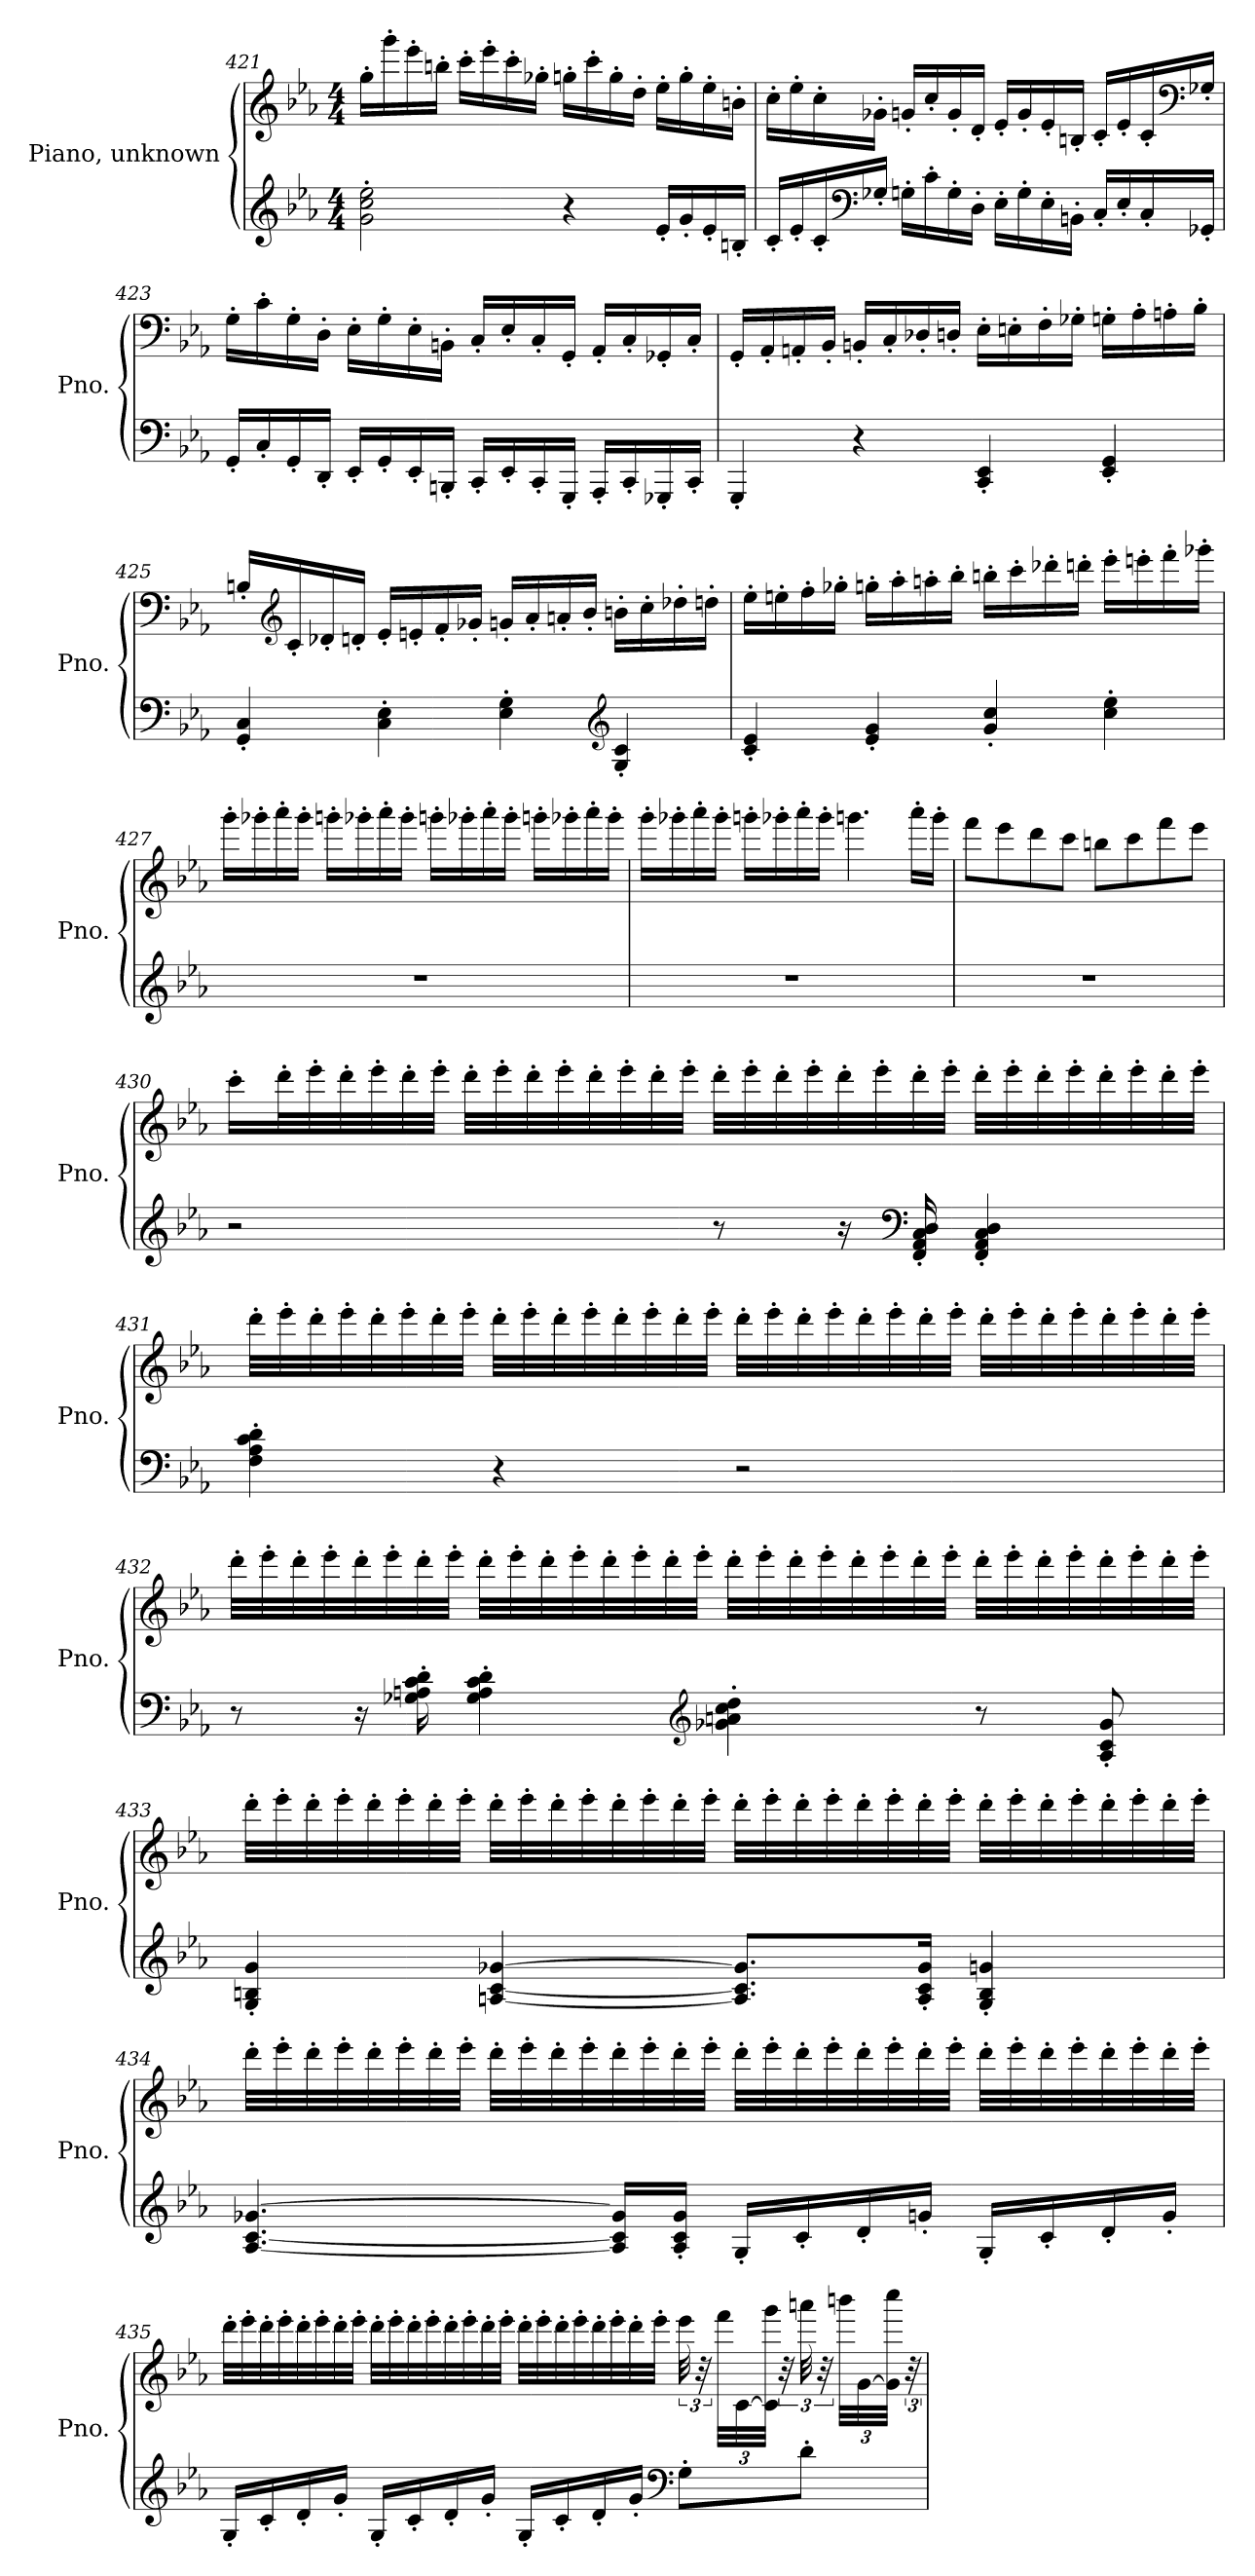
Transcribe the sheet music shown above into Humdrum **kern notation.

**kern	**kern
*part1	*part1
*staff2	*staff1
*I"Piano, unknown	*
*I'Pno.	*
!!LO:PB:g=z
*clefG2	*clefG2
*k[b-e-a-]	*k[b-e-a-]
*M4/4	*M4/4
=421	=421
2g\' 2cc\' 2ee-\'	16gg'\LL
.	16ggg'\
.	16eee-'\
.	16bbn'\JJ
.	16ccc'\LL
.	16eee-'\
.	16ccc'\
.	16gg-X'\JJ
4r	16ggn'\LL
.	16ccc'\
.	16gg'\
.	16dd'\JJ
16e-'/LL	16ee-'\LL
16g'/	16gg'\
16e-'/	16ee-'\
16Bn'/JJ	16bn'\JJ
=422	=422
16c'/LL	16cc'\LL
16e-'/	16ee-'\
16c'/	16cc'\
*clefF4	*
16G-X'/JJ	16g-X'\JJ
16Gn'\LL	16gn'/LL
16c'\	16cc'/
16G'\	16g'/
16D'\JJ	16d'/JJ
16E-'\LL	16e-'/LL
16G'\	16g'/
16E-'\	16e-'/
16BBn'\JJ	16Bn'/JJ
16C'/LL	16c'/LL
16E-'/	16e-'/
16C'/	16c'/
*	*clefF4
16GG-X'/JJ	16G-X'/JJ
!!LO:LB:g=z
=423	=423
16GG'/LL	16G'\LL
16C'/	16c'\
16GG'/	16G'\
16DD'/JJ	16D'\JJ
16EE-'/LL	16E-'\LL
16GG'/	16G'\
16EE-'/	16E-'\
16BBBn'/JJ	16BBn'\JJ
16CC'/LL	16C'/LL
16EE-'/	16E-'/
16CC'/	16C'/
16GGG'/JJ	16GG'/JJ
16AAA-'/LL	16AA-'/LL
16CC'/	16C'/
16GGG-X'/	16GG-X'/
16CC'/JJ	16C'/JJ
=424	=424
4GGG'/	16GG'/LL
.	16AA-'/
.	16AAn'/
.	16BB-'/JJ
4r	16BBn'/LL
.	16C'/
.	16D-X'/
.	16Dn'/JJ
4CC/' 4EE-/'	16E-'\LL
.	16En'\
.	16F'\
.	16G-X'\JJ
4EE-/' 4GG/'	16Gn'\LL
.	16A-'\
.	16An'\
.	16B-'\JJ
!!LO:LB:g=z
=425	=425
4GG/' 4C/'	16Bn'/LL
*	*clefG2
.	16c'/
.	16d-X'/
.	16dn'/JJ
4C\' 4E-\'	16e-'/LL
.	16en'/
.	16f'/
.	16g-X'/JJ
4E-\' 4G\'	16gn'/LL
.	16a-'/
.	16an'/
.	16b-'/JJ
*clefG2	*
4G/' 4c/'	16bn'\LL
.	16cc'\
.	16dd-X'\
.	16ddn'\JJ
!!LO:LB:g=z
=426	=426
4c/' 4e-/'	16ee-'\LL
.	16een'\
.	16ff'\
.	16gg-X'\JJ
4e-/' 4g/'	16ggn'\LL
.	16aa-'\
.	16aan'\
.	16bb-'\JJ
4g/' 4cc/'	16bbn'\LL
.	16ccc'\
.	16ddd-X'\
.	16dddn'\JJ
4cc\' 4ee-\'	16eee-'\LL
.	16eeen'\
.	16fff'\
.	16ggg-X'\JJ
!!LO:LB:g=z
=427	=427
1r	16ggg'\LL
.	16ggg-X'\
.	16aaa-'\
.	16ggg-'\JJ
.	16gggn'\LL
.	16ggg-X'\
.	16aaa-'\
.	16ggg-'\JJ
.	16gggn'\LL
.	16ggg-X'\
.	16aaa-'\
.	16ggg-'\JJ
.	16gggn'\LL
.	16ggg-X'\
.	16aaa-'\
.	16ggg-'\JJ
=428	=428
1r	16ggg'\LL
.	16ggg-X'\
.	16aaa-'\
.	16ggg-'\JJ
.	16gggn'\LL
.	16ggg-X'\
.	16aaa-'\
.	16ggg-'\JJ
.	4.gggn\
.	16aaa-'\LL
.	16ggg'\JJ
!!LO:LB:g=z
=429	=429
1r	8fff\L
.	8eee-\
.	8ddd\
.	8ccc\J
.	8bbn\L
.	8ccc\
.	8fff\
.	8eee-\J
!!LO:PB:g=z
=430	=430
2r	16ccc'\LL
.	32ddd'\L
.	32eee-'\
.	32ddd'\
.	32eee-'\
.	32ddd'\
.	32eee-'\JJJ
.	32ddd'\LLL
.	32eee-'\
.	32ddd'\
.	32eee-'\
.	32ddd'\
.	32eee-'\
.	32ddd'\
.	32eee-'\JJJ
8r	32ddd'\LLL
.	32eee-'\
.	32ddd'\
.	32eee-'\
16r	32ddd'\
.	32eee-'\
*clefF4	*
16FF/' 16AA-/' 16C/' 16D/'	32ddd'\
.	32eee-'\JJJ
4FF/' 4AA-/' 4C/' 4D/'	32ddd'\LLL
.	32eee-'\
.	32ddd'\
.	32eee-'\
.	32ddd'\
.	32eee-'\
.	32ddd'\
.	32eee-'\JJJ
!!LO:LB:g=z
=431	=431
4F\' 4A-\' 4c\' 4d\'	32ddd'\LLL
.	32eee-'\
.	32ddd'\
.	32eee-'\
.	32ddd'\
.	32eee-'\
.	32ddd'\
.	32eee-'\JJJ
4r	32ddd'\LLL
.	32eee-'\
.	32ddd'\
.	32eee-'\
.	32ddd'\
.	32eee-'\
.	32ddd'\
.	32eee-'\JJJ
2r	32ddd'\LLL
.	32eee-'\
.	32ddd'\
.	32eee-'\
.	32ddd'\
.	32eee-'\
.	32ddd'\
.	32eee-'\JJJ
.	32ddd'\LLL
.	32eee-'\
.	32ddd'\
.	32eee-'\
.	32ddd'\
.	32eee-'\
.	32ddd'\
.	32eee-'\JJJ
!!LO:LB:g=z
=432	=432
8r	32ddd'\LLL
.	32eee-'\
.	32ddd'\
.	32eee-'\
16r	32ddd'\
.	32eee-'\
16G-X\' 16An\' 16c\' 16d\'	32ddd'\
.	32eee-'\JJJ
4G-\' 4A\' 4c\' 4d\'	32ddd'\LLL
.	32eee-'\
.	32ddd'\
.	32eee-'\
.	32ddd'\
.	32eee-'\
.	32ddd'\
.	32eee-'\JJJ
*clefG2	*
4g-X\' 4an\' 4cc\' 4dd\'	32ddd'\LLL
.	32eee-'\
.	32ddd'\
.	32eee-'\
.	32ddd'\
.	32eee-'\
.	32ddd'\
.	32eee-'\JJJ
8r	32ddd'\LLL
.	32eee-'\
.	32ddd'\
.	32eee-'\
8A/' 8c/' 8g-/'	32ddd'\
.	32eee-'\
.	32ddd'\
.	32eee-'\JJJ
!!LO:LB:g=z
=433	=433
4G/' 4Bn/' 4g/'	32ddd'\LLL
.	32eee-'\
.	32ddd'\
.	32eee-'\
.	32ddd'\
.	32eee-'\
.	32ddd'\
.	32eee-'\JJJ
[4An/ [4c/ [4g-X/	32ddd'\LLL
.	32eee-'\
.	32ddd'\
.	32eee-'\
.	32ddd'\
.	32eee-'\
.	32ddd'\
.	32eee-'\JJJ
8.A/] 8.c/] 8.g-/]L	32ddd'\LLL
.	32eee-'\
.	32ddd'\
.	32eee-'\
.	32ddd'\
.	32eee-'\
16A/' 16c/' 16g-/'Jk	32ddd'\
.	32eee-'\JJJ
4G/' 4B/' 4gn/'	32ddd'\LLL
.	32eee-'\
.	32ddd'\
.	32eee-'\
.	32ddd'\
.	32eee-'\
.	32ddd'\
.	32eee-'\JJJ
!!LO:LB:g=z
=434	=434
[4.A-/ [4.c/ [4.g-X/	32ddd'\LLL
.	32eee-'\
.	32ddd'\
.	32eee-'\
.	32ddd'\
.	32eee-'\
.	32ddd'\
.	32eee-'\JJJ
.	32ddd'\LLL
.	32eee-'\
.	32ddd'\
.	32eee-'\
16A-/] 16c/] 16g-/]LL	32ddd'\
.	32eee-'\
16A-/' 16c/' 16g-/'JJ	32ddd'\
.	32eee-'\JJJ
16G'/LL	32ddd'\LLL
.	32eee-'\
16c'/	32ddd'\
.	32eee-'\
16d'/	32ddd'\
.	32eee-'\
16gn'/JJ	32ddd'\
.	32eee-'\JJJ
16G'/LL	32ddd'\LLL
.	32eee-'\
16c'/	32ddd'\
.	32eee-'\
16d'/	32ddd'\
.	32eee-'\
16g'/JJ	32ddd'\
.	32eee-'\JJJ
!!LO:LB:g=z
=435	=435
16G'/LL	32ddd'\LLL
.	32eee-'\
16c'/	32ddd'\
.	32eee-'\
16d'/	32ddd'\
.	32eee-'\
16g'/JJ	32ddd'\
.	32eee-'\JJJ
16G'/LL	32ddd'\LLL
.	32eee-'\
16c'/	32ddd'\
.	32eee-'\
16d'/	32ddd'\
.	32eee-'\
16g'/JJ	32ddd'\
.	32eee-'\JJJ
16G'/LL	32ddd'\LLL
.	32eee-'\
16c'/	32ddd'\
.	32eee-'\
16d'/	32ddd'\
.	32eee-'\
16g'/JJ	32ddd'\
.	32eee-'\JJJ
*clefF4	*
8G'\L	48eee-\
.	48r
.	48fff\LLL
.	[48c\
.	48c\] 48ggg\JJJ
.	48r
8d'\J	48aaan\
.	48r
.	48bbbn\LLL
.	[48g\
.	48g\] 48cccc\JJJ
.	48r
=	=
*-	*-
